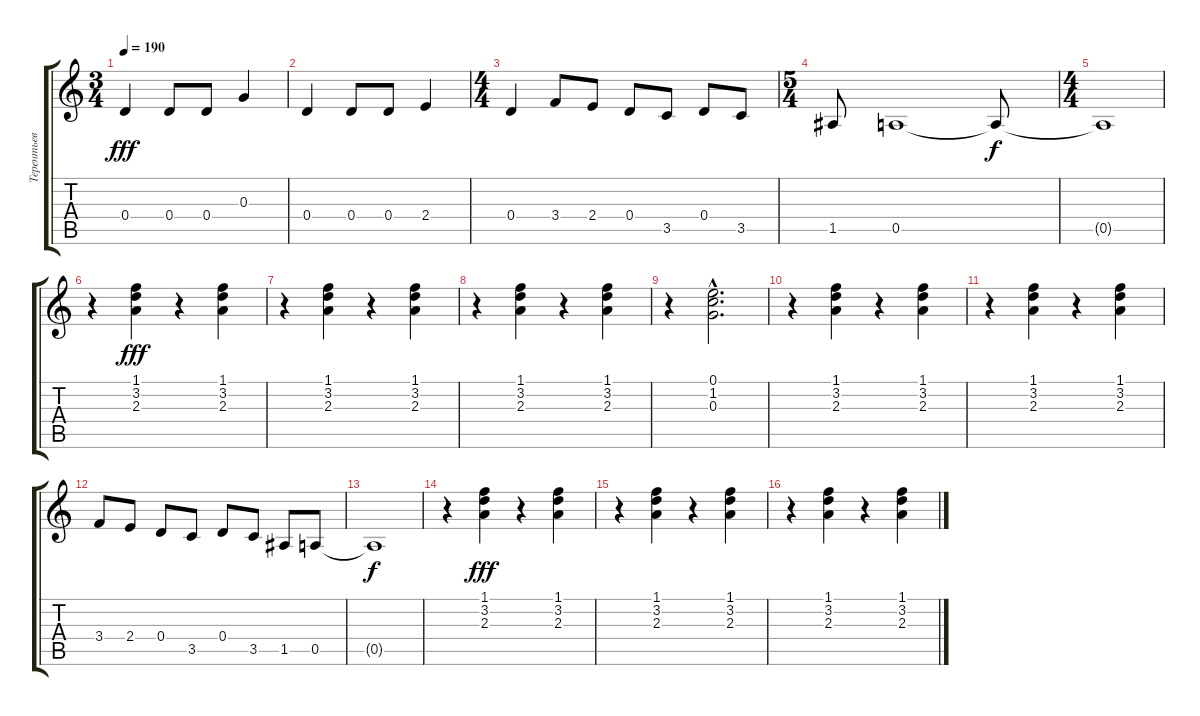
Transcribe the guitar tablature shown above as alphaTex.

\track ("Терентьев" "Терентьев") {instrument distortionguitar}
\staff {score tabs}
\tuning (E4 B3 G3 D3 A2 E2) {hide}
\ts (3 4)
\tempo 190
\clef g2
\ks c
0.4.4{dy fff} 0.4.8 0.4.8 0.3.4 |
0.4.4 0.4.8 0.4.8 2.4.4 |
\ts (4 4)
0.4.4 3.4.8 2.4.8 0.4.8 3.5.8 0.4.8 3.5.8 |
\ts (5 4)
1.5.8 0.5.1 0.5{t}.8{dy f} |
\ts (4 4)
0.5{t}.1 |
r.4 (1.1 3.2 2.3).4{dy fff} r.4 (1.1 3.2 2.3).4 |
r.4 (1.1 3.2 2.3).4 r.4 (1.1 3.2 2.3).4 |
r.4 (1.1 3.2 2.3).4 r.4 (1.1 3.2 2.3).4 |
r.4 (0.1{hac} 1.2{hac} 0.3{hac}).2{d} |
r.4 (1.1 3.2 2.3).4 r.4 (1.1 3.2 2.3).4 |
r.4 (1.1 3.2 2.3).4 r.4 (1.1 3.2 2.3).4 |
3.4.8 2.4.8 0.4.8 3.5.8 0.4.8 3.5.8 1.5.8 0.5.8 |
0.5{t}.1{dy f} |
r.4 (1.1 3.2 2.3).4{dy fff} r.4 (1.1 3.2 2.3).4 |
r.4 (1.1 3.2 2.3).4 r.4 (1.1 3.2 2.3).4 |
r.4 (1.1 3.2 2.3).4 r.4 (1.1 3.2 2.3).4
